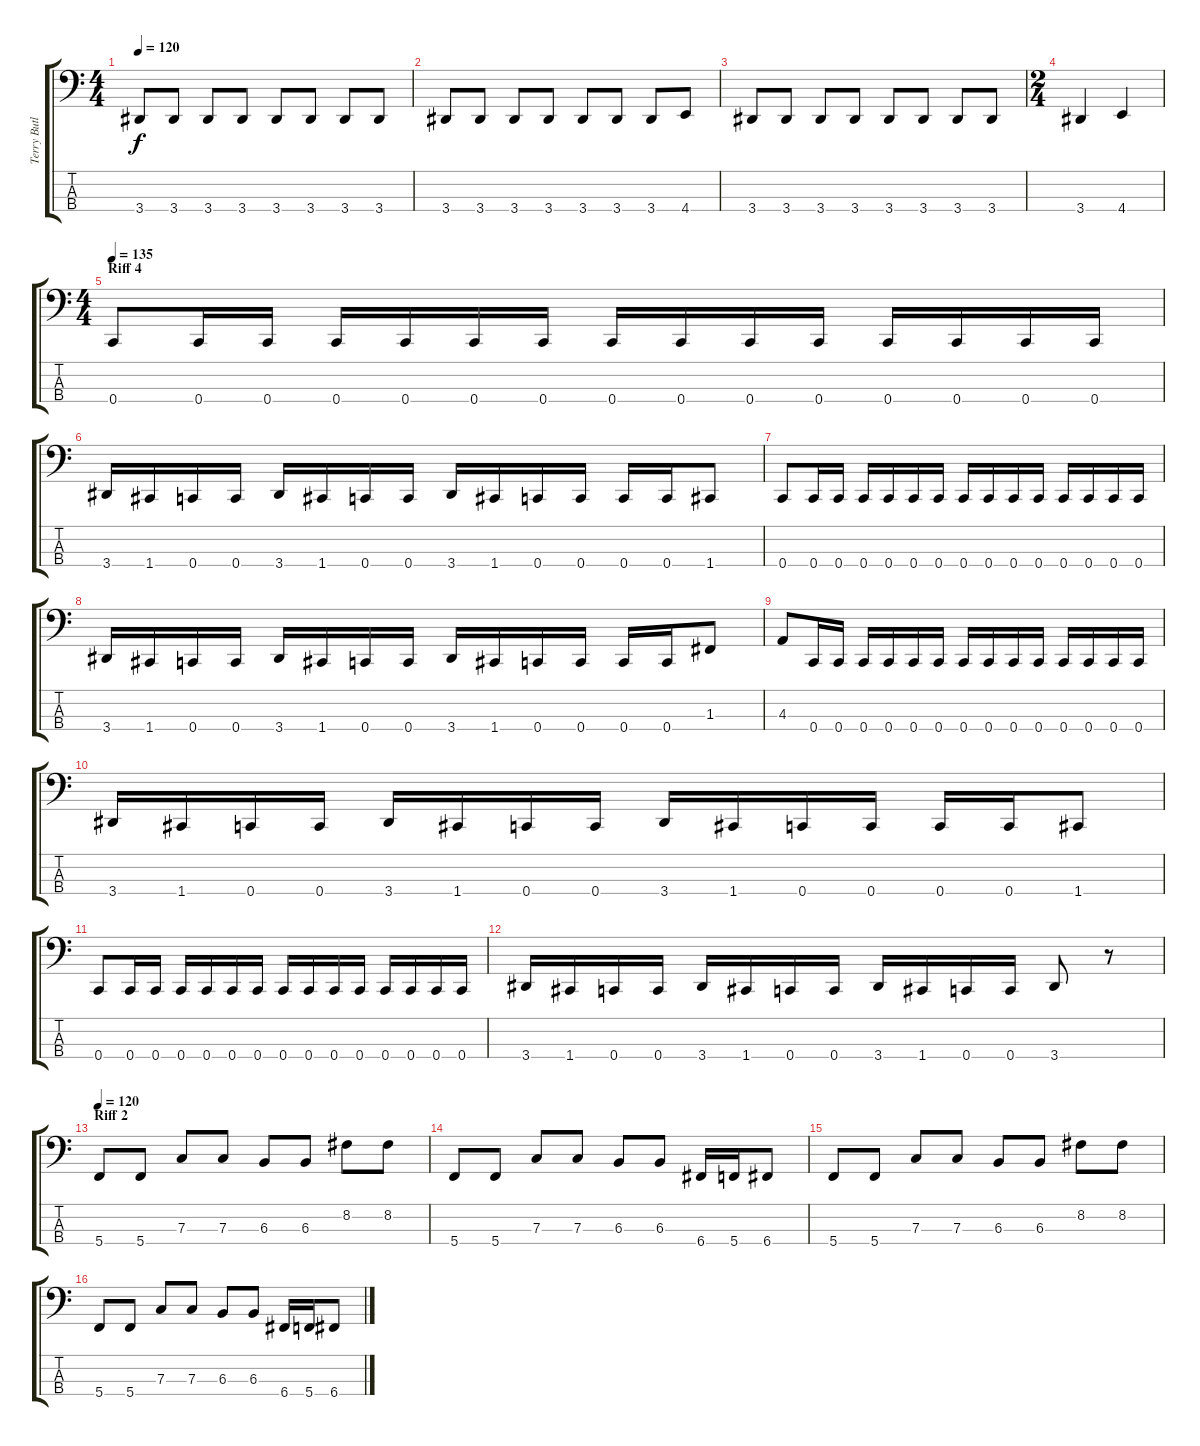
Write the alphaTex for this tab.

\track ("Terry Butler (Bass)" "Terry Butl") {instrument electricbasspick}
\staff {score tabs}
\tuning (Eb2 Bb1 F1 C1) {hide}
\ts (4 4)
\tempo 120
\clef f4
\ks c
3.4.8{dy f} 3.4.8 3.4.8 3.4.8 3.4.8 3.4.8 3.4.8 3.4.8 |
3.4.8 3.4.8 3.4.8 3.4.8 3.4.8 3.4.8 3.4.8 4.4.8 |
3.4.8 3.4.8 3.4.8 3.4.8 3.4.8 3.4.8 3.4.8 3.4.8 |
\ts (2 4)
3.4.4 4.4.4 |
\ts (4 4)
\section ("" "Riff 4")
\tempo 135
0.4.8 0.4.16 0.4.16 0.4.16 0.4.16 0.4.16 0.4.16 0.4.16 0.4.16 0.4.16 0.4.16 0.4.16 0.4.16 0.4.16 0.4.16 |
3.4.16 1.4.16 0.4.16 0.4.16 3.4.16 1.4.16 0.4.16 0.4.16 3.4.16 1.4.16 0.4.16 0.4.16 0.4.16 0.4.16 1.4.8 |
0.4.8 0.4.16 0.4.16 0.4.16 0.4.16 0.4.16 0.4.16 0.4.16 0.4.16 0.4.16 0.4.16 0.4.16 0.4.16 0.4.16 0.4.16 |
3.4.16 1.4.16 0.4.16 0.4.16 3.4.16 1.4.16 0.4.16 0.4.16 3.4.16 1.4.16 0.4.16 0.4.16 0.4.16 0.4.16 1.3.8 |
4.3.8 0.4.16 0.4.16 0.4.16 0.4.16 0.4.16 0.4.16 0.4.16 0.4.16 0.4.16 0.4.16 0.4.16 0.4.16 0.4.16 0.4.16 |
3.4.16 1.4.16 0.4.16 0.4.16 3.4.16 1.4.16 0.4.16 0.4.16 3.4.16 1.4.16 0.4.16 0.4.16 0.4.16 0.4.16 1.4.8 |
0.4.8 0.4.16 0.4.16 0.4.16 0.4.16 0.4.16 0.4.16 0.4.16 0.4.16 0.4.16 0.4.16 0.4.16 0.4.16 0.4.16 0.4.16 |
3.4.16 1.4.16 0.4.16 0.4.16 3.4.16 1.4.16 0.4.16 0.4.16 3.4.16 1.4.16 0.4.16 0.4.16 3.4.8 r.8 |
\section ("" "Riff 2")
\tempo 120
5.4.8 5.4.8 7.3.8 7.3.8 6.3.8 6.3.8 8.2.8 8.2.8 |
5.4.8 5.4.8 7.3.8 7.3.8 6.3.8 6.3.8 6.4.16 5.4.16 6.4.8 |
5.4.8 5.4.8 7.3.8 7.3.8 6.3.8 6.3.8 8.2.8 8.2.8 |
5.4.8 5.4.8 7.3.8 7.3.8 6.3.8 6.3.8 6.4.16 5.4.16 6.4.8
